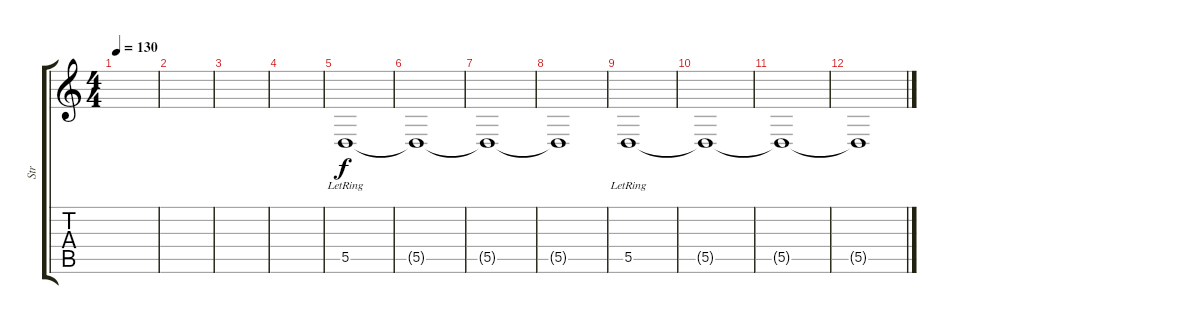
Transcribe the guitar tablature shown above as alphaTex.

\track ("Str" "Str") {instrument stringensemble1}
\staff {score tabs}
\tuning (E4 B3 G3 D3 A2 E2) {hide}
\ts (4 4)
\tempo 130
\clef g2
\ks c
|
|
|
|
5.5{lr}.1 |
5.5{t}.1 |
5.5{t}.1 |
5.5{t}.1 |
5.5{lr}.1 |
5.5{t}.1 |
5.5{t}.1 |
5.5{t}.1
